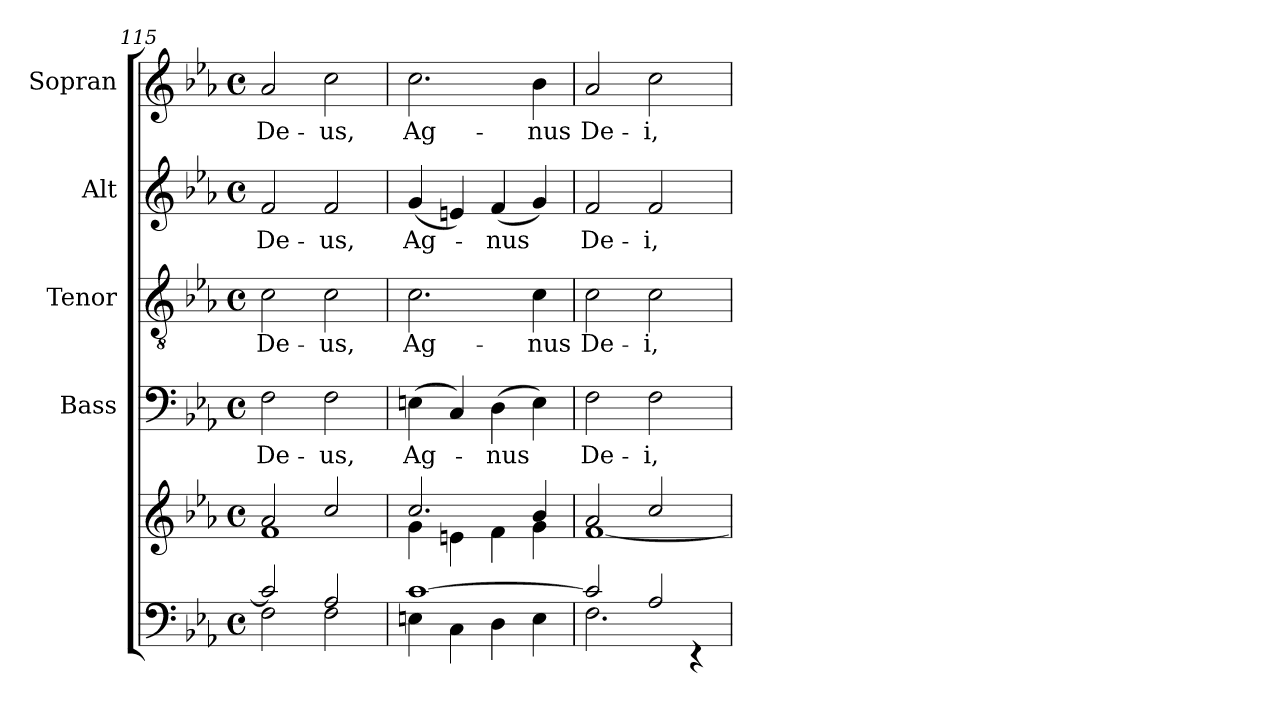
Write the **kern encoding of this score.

**kern	**kern	**kern	**text	**kern	**text	**kern	**text	**kern	**text
*part5	*part5	*part4	*part4	*part3	*part3	*part2	*part2	*part1	*part1
*staff6	*staff5	*staff4	*staff4	*staff3	*staff3	*staff2	*staff2	*staff1	*staff1
*	*	*I"Bass	*	*I"Tenor	*	*I"Alt	*	*I"Sopran	*
*	*	*I'B.	*	*I'T.	*	*I'A.	*	*I'S.	*
*clefF4	*clefG2	*clefF4	*	*clefGv2	*	*clefG2	*	*clefG2	*
*k[b-e-a-]	*k[b-e-a-]	*k[b-e-a-]	*	*k[b-e-a-]	*	*k[b-e-a-]	*	*k[b-e-a-]	*
*E-:	*E-:	*E-:	*	*E-:	*	*E-:	*	*E-:	*
*M4/4	*M4/4	*M4/4	*	*M4/4	*	*M4/4	*	*M4/4	*
*met(c)	*met(c)	*met(c)	*	*met(c)	*	*met(c)	*	*met(c)	*
=115	=115	=115	=115	=115	=115	=115	=115	=115	=115
*^	*^	*	*	*	*	*	*	*	*
!	!	!	!	!	!LO:LY:b	!	!LO:LY:b	!	!LO:LY:b	!	!LO:LY:b
2c/]	2F\	2a-/	1f	2F\	De-	2c\	De-	2f/	De-	2a-/	De-
!	!	!	!	!	!LO:LY:b	!	!LO:LY:b	!	!LO:LY:b	!	!LO:LY:b
2A-/	2F\	2cc/	.	2F\	-us,	2c\	-us,	2f/	-us,	2cc\	-us,
=116	=116	=116	=116	=116	=116	=116	=116	=116	=116	=116	=116
!	!	!	!	!	!LO:LY:b	!	!LO:LY:b	!	!LO:LY:b	!	!LO:LY:b
[>1c	4En\	2.cc/	4g\	(>4En\	Ag-	2.c\	Ag-	(<4g/	Ag-	2.cc\	Ag-
.	4C\	.	4en\	4C/)	.	.	.	4en/)	.	.	.
!	!	!	!	!	!LO:LY:b	!	!	!	!LO:LY:b	!	!
.	4D\	.	4f\	(>4D\	-nus	.	.	(<4f/	-nus	.	.
!	!	!	!	!	!	!	!LO:LY:b	!	!	!	!LO:LY:b
.	4E\	4b-/	4g\	4E\)	.	4c\	-nus	4g/)	.	4b-\	-nus
=117	=117	=117	=117	=117	=117	=117	=117	=117	=117	=117	=117
!	!	!	!	!	!LO:LY:b	!	!LO:LY:b	!	!LO:LY:b	!	!LO:LY:b
2c/]	2.F\	2a-/	[<1f	2F\	De-	2c\	De-	2f/	De-	2a-/	De-
!	!	!	!	!	!LO:LY:b	!	!LO:LY:b	!	!LO:LY:b	!	!LO:LY:b
2A-/	.	2cc/	.	2F\	-i,	2c\	-i,	2f/	-i,	2cc\	-i,
.	4rEE	.	.	.	.	.	.	.	.	.	.
*v	*v	*	*	*	*	*	*	*	*	*	*
*	*v	*v	*	*	*	*	*	*	*	*
=	=	=	=	=	=	=	=	=	=
*-	*-	*-	*-	*-	*-	*-	*-	*-	*-
